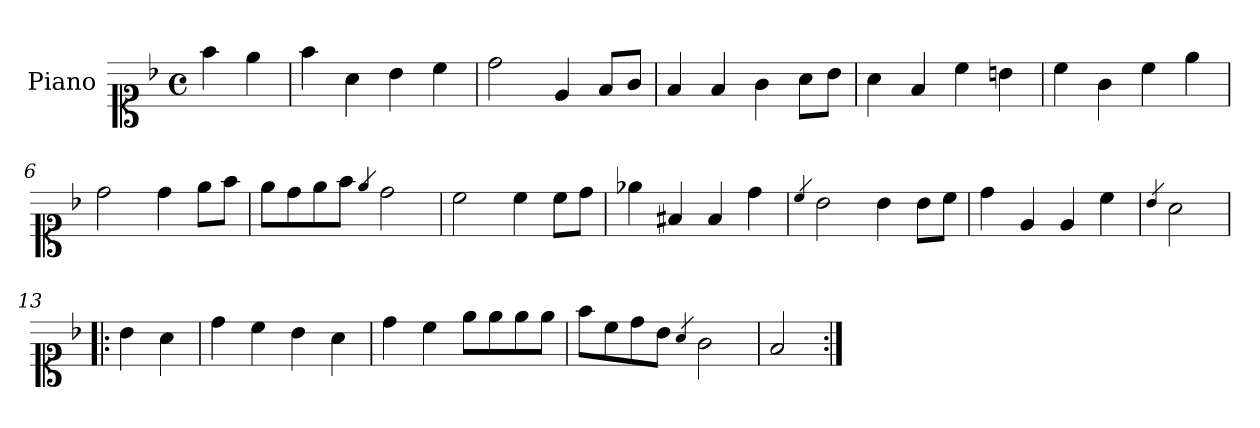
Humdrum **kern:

**kern
*part1
*staff1
*I"Piano
*I'Pno.
*clefC1
*k[b-]
*M4/4
*met(c)
=
4ff\
4ee\
=1
4ff\
4a\
4b-\
4cc\
=2
2dd\
4e/
8f/L
8g/J
=3
4f/
4f/
4g\
8a\L
8b-\J
=4
4a\
4f/
4cc\
4bn\
=5
4cc\
4g\
4cc\
4ee\
!!LO:LB:g=z
=6
2dd\
4dd\
8ee\L
8ff\J
=7
8ee\L
8dd\
8ee\
8ff\J
4qee/
2dd\
=8
2cc\
4cc\
8cc\L
8dd\J
=9
4ee-X\
4f#X/
4f#/
4dd\
=10
4qcc/
2b-\
4b-\
8b-\L
8cc\J
=11
4dd\
4e/
4e/
4cc\
!!LO:LB:g=z
=12
4qb-/
2a\
=13!|:
4b-\
4a\
=14
4dd\
4cc\
4b-\
4a\
=15
4dd\
4cc\
8ee\L
8ee\
8ee\
8ee\J
=16
8ff\L
8cc\
8dd\
8b-\J
4qa/
2g\
=17
2f/
=:|!
*-
